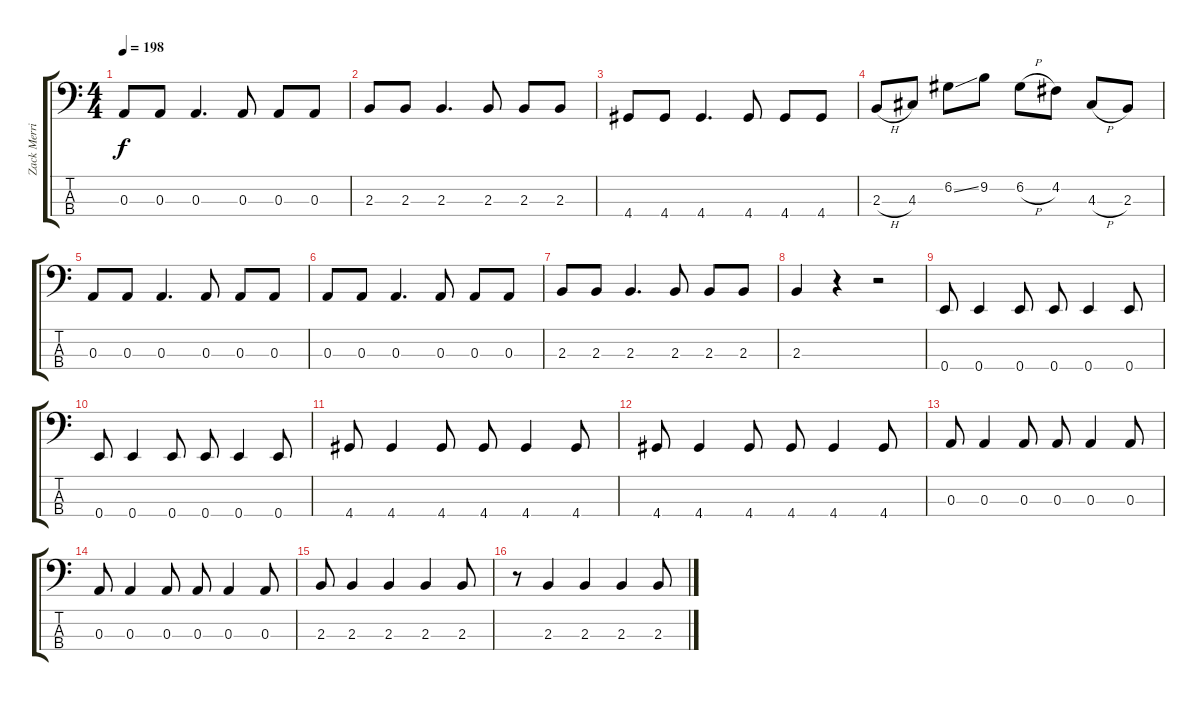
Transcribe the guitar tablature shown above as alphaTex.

\track ("Zack Merrick (Bass)" "Zack Merri") {instrument electricbasspick}
\staff {score tabs}
\tuning (G2 D2 A1 E1) {hide}
\ts (4 4)
\tempo 198
\clef f4
\ks c
0.3.8{dy f} 0.3.8 0.3.4{d} 0.3.8 0.3.8 0.3.8 |
2.3.8 2.3.8 2.3.4{d} 2.3.8 2.3.8 2.3.8 |
4.4.8 4.4.8 4.4.4{d} 4.4.8 4.4.8 4.4.8 |
2.3{h}.8 4.3.8 6.2{ss}.8 9.2.8 6.2{h}.8 4.2.8 4.3{h}.8 2.3.8 |
0.3.8 0.3.8 0.3.4{d} 0.3.8 0.3.8 0.3.8 |
0.3.8 0.3.8 0.3.4{d} 0.3.8 0.3.8 0.3.8 |
2.3.8 2.3.8 2.3.4{d} 2.3.8 2.3.8 2.3.8 |
2.3.4 r.4 r.2 |
0.4.8 0.4.4 0.4.8 0.4.8 0.4.4 0.4.8 |
0.4.8 0.4.4 0.4.8 0.4.8 0.4.4 0.4.8 |
4.4.8 4.4.4 4.4.8 4.4.8 4.4.4 4.4.8 |
4.4.8 4.4.4 4.4.8 4.4.8 4.4.4 4.4.8 |
0.3.8 0.3.4 0.3.8 0.3.8 0.3.4 0.3.8 |
0.3.8 0.3.4 0.3.8 0.3.8 0.3.4 0.3.8 |
2.3.8 2.3.4 2.3.4 2.3.4 2.3.8 |
r.8 2.3.4 2.3.4 2.3.4 2.3.8
